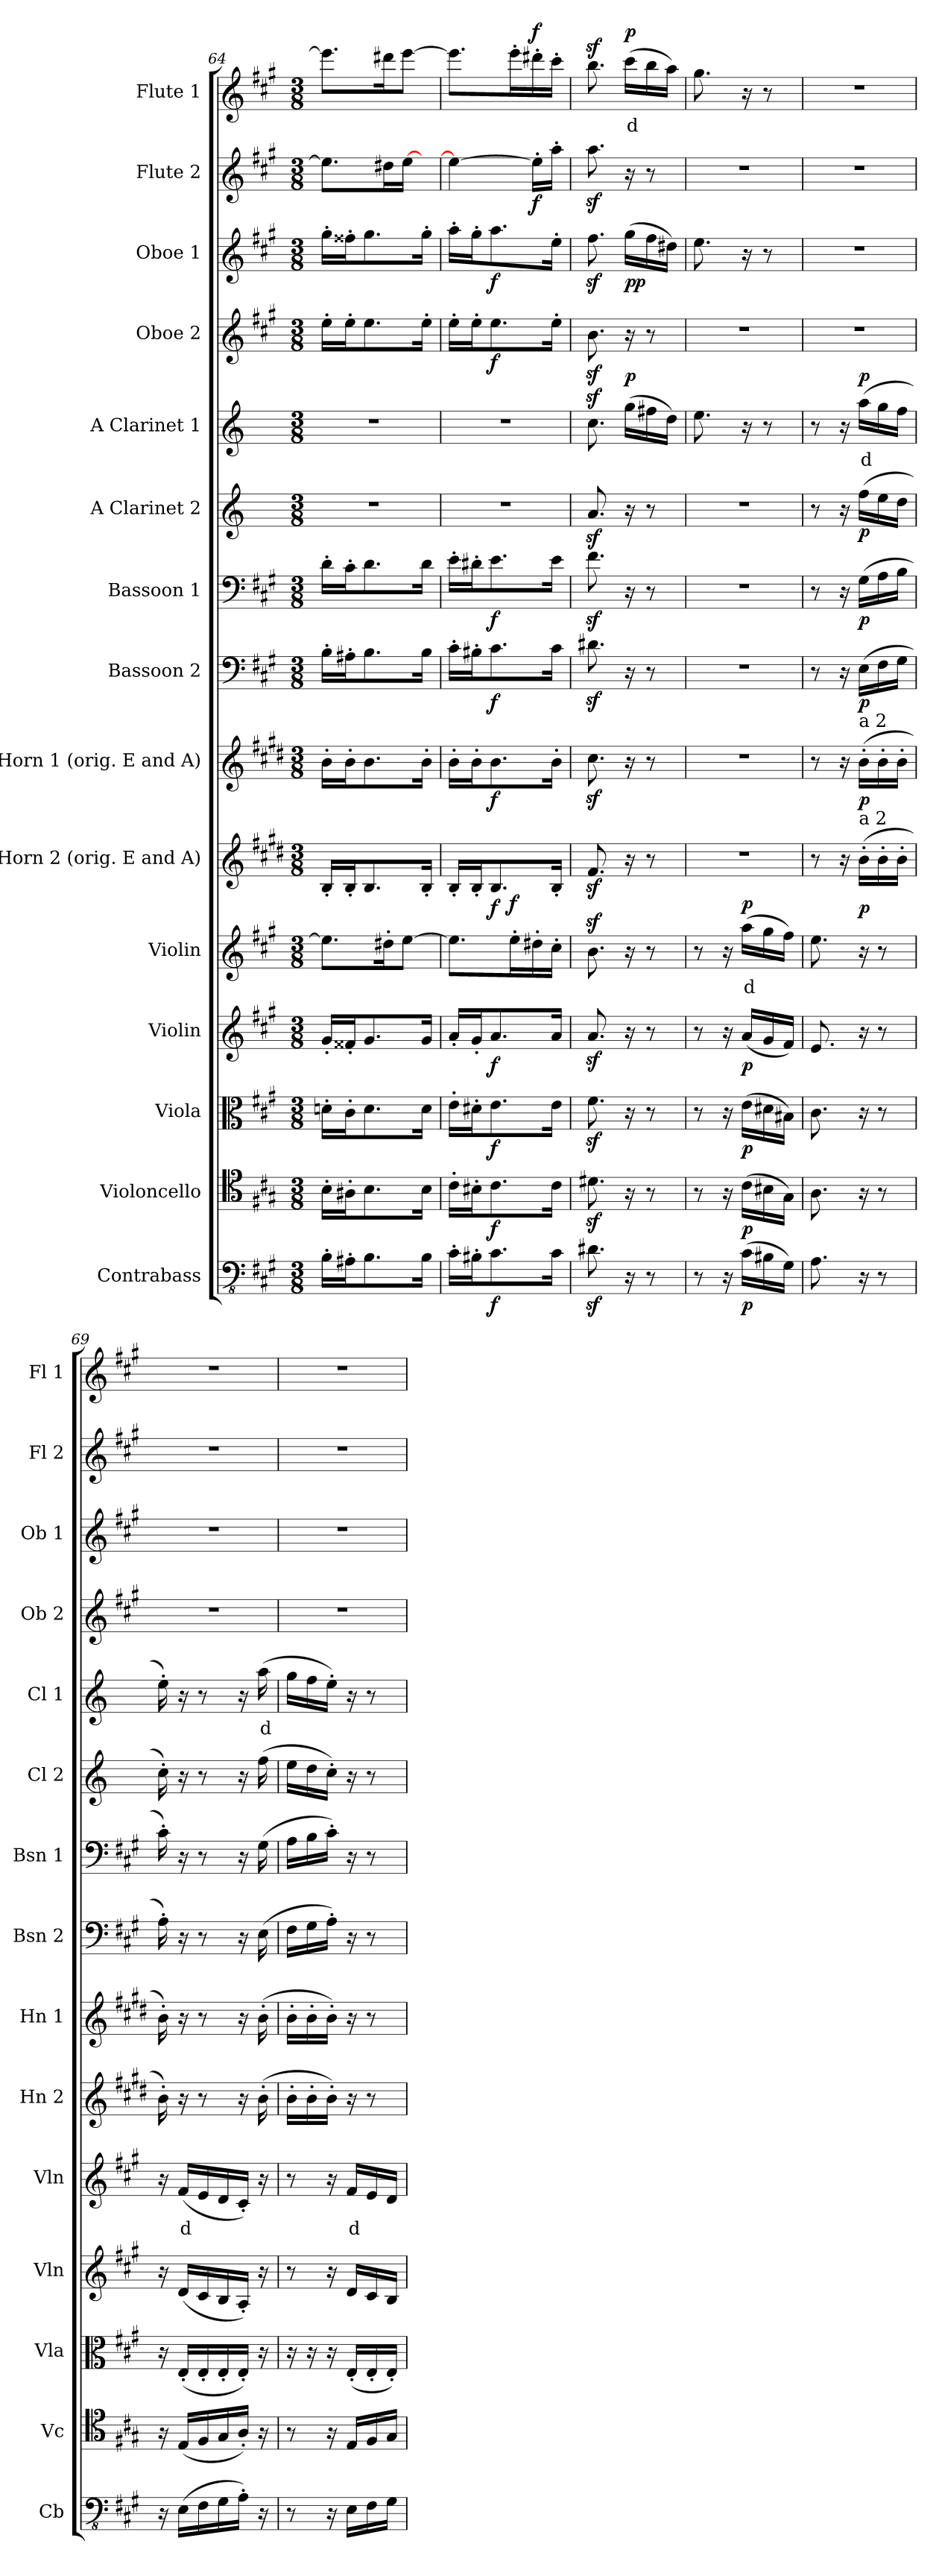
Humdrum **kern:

**kern	**dynam	**kern	**dynam	**kern	**dynam	**kern	**dynam	**kern	**text	**dynam	**kern	**dynam	**kern	**dynam	**kern	**dynam	**kern	**dynam	**kern	**dynam	**kern	**text	**dynam	**kern	**dynam	**kern	**dynam	**kern	**dynam	**kern	**text	**dynam
*part15	*part15	*part14	*part14	*part13	*part13	*part12	*part12	*part11	*part11	*part11	*part10	*part10	*part9	*part9	*part8	*part8	*part7	*part7	*part6	*part6	*part5	*part5	*part5	*part4	*part4	*part3	*part3	*part2	*part2	*part1	*part1	*part1
*staff15	*staff15	*staff14	*staff14	*staff13	*staff13	*staff12	*staff12	*staff11	*staff11	*staff11	*staff10	*staff10	*staff9	*staff9	*staff8	*staff8	*staff7	*staff7	*staff6	*staff6	*staff5	*staff5	*staff5	*staff4	*staff4	*staff3	*staff3	*staff2	*staff2	*staff1	*staff1	*staff1
*I"Contrabass	*	*I"Violoncello	*	*I"Viola	*	*I"Violin	*	*I"Violin	*	*	*I"F Horn 2 (orig. E and A)	*	*I"F Horn 1 (orig. E and A)	*	*I"Bassoon 2	*	*I"Bassoon 1	*	*I"A Clarinet 2	*	*I"A Clarinet 1	*	*	*I"Oboe 2	*	*I"Oboe 1	*	*I"Flute 2	*	*I"Flute 1	*	*
*I'Cb	*	*I'Vc	*	*I'Vla	*	*I'Vln	*	*I'Vln	*	*	*I'Hn 2	*	*I'Hn 1	*	*I'Bsn 2	*	*I'Bsn 1	*	*I'Cl 2	*	*I'Cl 1	*	*	*I'Ob 2	*	*I'Ob 1	*	*I'Fl 2	*	*I'Fl 1	*	*
*clefFv4	*	*clefC4	*	*clefC3	*	*clefG2	*	*clefG2	*	*	*clefG2	*	*clefG2	*	*clefF4	*	*clefF4	*	*clefG2	*	*clefG2	*	*	*clefG2	*	*clefG2	*	*clefG2	*	*clefG2	*	*
*	*	*	*	*	*	*	*	*	*	*	*ITrd4c7	*	*ITrd4c7	*	*	*	*	*	*ITrd2c3	*	*ITrd2c3	*	*	*	*	*	*	*	*	*	*	*
*k[f#c#g#]	*	*k[f#c#g#]	*	*k[f#c#g#]	*	*k[f#c#g#]	*	*k[f#c#g#]	*	*	*k[f#c#g#]	*	*k[f#c#g#]	*	*k[f#c#g#]	*	*k[f#c#g#]	*	*k[f#c#g#]	*	*k[f#c#g#]	*	*	*k[f#c#g#]	*	*k[f#c#g#]	*	*k[f#c#g#]	*	*k[f#c#g#]	*	*
*M3/8	*	*M3/8	*	*M3/8	*	*M3/8	*	*M3/8	*	*	*M3/8	*	*M3/8	*	*M3/8	*	*M3/8	*	*M3/8	*	*M3/8	*	*	*M3/8	*	*M3/8	*	*M3/8	*	*M3/8	*	*
=64	=64	=64	=64	=64	=64	=64	=64	=64	=64	=64	=64	=64	=64	=64	=64	=64	=64	=64	=64	=64	=64	=64	=64	=64	=64	=64	=64	=64	=64	=64	=64	=64
16BB'\LL	.	16B'\LL	.	16dn'\LL	.	16g#'/LL	.	8.ee\L]	.	.	16E'/LL	.	16e'\LL	.	16B'\LL	.	16d'\LL	.	4.r	.	4.r	.	.	16ee'\LL	.	16gg#'\LL	.	8.ee\L]	.	8.eee\L]	.	.
16AA#X'\J	.	16A#X'\J	.	16c#'\J	.	16f##X'/J	.	.	.	.	16E'/J	.	16e'\J	.	16A#X'\J	.	16c#'\J	.	.	.	.	.	.	16ee'\J	.	16ff##X'\J	.	.	.	.	.	.
8.BB\	.	8.B\	.	8.d\	.	8.g#/	.	.	.	.	8.E/	.	8.e\	.	8.B\	.	8.d\	.	.	.	.	.	.	8.ee\	.	8.gg#\	.	.	.	.	.	.
.	.	.	.	.	.	.	.	16dd#X'\K	.	.	.	.	.	.	.	.	.	.	.	.	.	.	.	.	.	.	.	16dd#X\L	.	16ddd#X\K	.	.
.	.	.	.	.	.	.	.	[8ee\J	.	.	.	.	.	.	.	.	.	.	.	.	.	.	.	.	.	.	.	[16ee\JJ	.	[8eee\J	.	.
16BB\Jk	.	16B\Jk	.	16d\Jk	.	16g#/Jk	.	.	.	.	16E'/Jk	.	16e'\Jk	.	16B\Jk	.	16d\Jk	.	.	.	.	.	.	16ee'\Jk	.	16gg#'\Jk	.	16ryy	.	.	.	.
=65	=65	=65	=65	=65	=65	=65	=65	=65	=65	=65	=65	=65	=65	=65	=65	=65	=65	=65	=65	=65	=65	=65	=65	=65	=65	=65	=65	=65	=65	=65	=65	=65
16C#'\LL	.	16c#'\LL	.	16e'\LL	.	16a'/LL	.	8.ee\L]	.	.	16E'/LL	.	16e'\LL	.	16c#'\LL	.	16e'\LL	.	4.r	.	4.r	.	.	16ee'\LL	.	16aa'\LL	.	4ee\_	.	8.eee\L]	.	.
16BB#X'\J	.	16B#X'\J	.	16d#X'\J	.	16g#'/J	.	.	.	.	16E'/J	.	16e'\J	.	16B#X'\J	.	16d#X'\J	.	.	.	.	.	.	16ee'\J	.	16gg#'\J	.	.	.	.	.	.
!	!LO:DY:b	!	!LO:DY:b	!	!LO:DY:b	!	!LO:DY:b	!	!	!	!	!LO:DY:b	!	!LO:DY:b	!	!LO:DY:b	!	!LO:DY:b	!	!	!	!	!	!	!LO:DY:b	!	!LO:DY:b	!	!	!	!	!
8.C#\	f	8.c#\	f	8.e\	f	8.a/	f	.	.	.	8.E/	f	8.e\	f	8.c#\	f	8.e\	f	.	.	.	.	.	8.ee\	f	8.aa\	f	.	.	.	.	.
!	!	!	!	!	!	!	!	!	!	!LO:DY:b	!	!	!	!	!	!	!	!	!	!	!	!	!	!	!	!	!	!	!	!	!	!
.	.	.	.	.	.	.	.	16ee'\L	.	f	.	.	.	.	.	.	.	.	.	.	.	.	.	.	.	.	.	.	.	16eee'\L	.	.
!	!	!	!	!	!	!	!	!	!	!	!	!	!	!	!	!	!	!	!	!	!	!	!	!	!	!	!	!	!LO:DY:b	!	!	!LO:DY:b
.	.	.	.	.	.	.	.	16dd#X'\	.	.	.	.	.	.	.	.	.	.	.	.	.	.	.	.	.	.	.	16ee'\LL]	f	16ddd#X'\	.	f
16C#\Jk	.	16c#\Jk	.	16e\Jk	.	16a/Jk	.	16cc#'\JJ	.	.	16E'/Jk	.	16e'\Jk	.	16c#\Jk	.	16e\Jk	.	.	.	.	.	.	16ee'\Jk	.	16ee'\Jk	.	16aa'\JJ	.	16ccc#'\JJ	.	.
=66	=66	=66	=66	=66	=66	=66	=66	=66	=66	=66	=66	=66	=66	=66	=66	=66	=66	=66	=66	=66	=66	=66	=66	=66	=66	=66	=66	=66	=66	=66	=66	=66
8.D#Xz<\	.	8.d#Xz<\	.	8.f#z<\	.	8.az</	.	8.bz<\	.	.	8.Bz</	.	8.f#z<\	.	8.d#Xz<\	.	8.f#z<\	.	8.f#z</	.	8.az<\	.	.	8.bz<\	.	8.ff#z<\	.	8.aaz<\	.	8.bbz<\	.	.
!	!	!	!	!	!	!	!	!	!	!	!	!	!	!	!	!	!	!	!	!	!	!	!LO:DY:b	!	!	!	!LO:DY:b	!	!	!	!LO:LY:b:color=#FF0000	!
!	!	!	!	!	!	!	!	!	!	!	!	!	!	!	!	!	!	!	!	!	!	!	!	!	!	!	!LO:DY:n=1:b	!	!	!	!	!LO:DY:b
16r	.	16r	.	16r	.	16r	.	16r	.	.	16r	.	16r	.	16r	.	16r	.	16r	.	(>16ee\LL	.	p	16r	.	(>16gg#\LL	p p	16r	.	(>16ccc#\LL	d	p
8r	.	8r	.	8r	.	8r	.	8r	.	.	8r	.	8r	.	8r	.	8r	.	8r	.	16dd#X\	.	.	8r	.	16ff#\	.	8r	.	16bb\	.	.
.	.	.	.	.	.	.	.	.	.	.	.	.	.	.	.	.	.	.	.	.	16b\JJ)	.	.	.	.	16dd#X\JJ)	.	.	.	16aa\JJ)	.	.
=67	=67	=67	=67	=67	=67	=67	=67	=67	=67	=67	=67	=67	=67	=67	=67	=67	=67	=67	=67	=67	=67	=67	=67	=67	=67	=67	=67	=67	=67	=67	=67	=67
8r	.	8r	.	8r	.	8r	.	8r	.	.	4.r	.	4.r	.	4.r	.	4.r	.	4.r	.	8.cc#\	.	.	4.r	.	8.ee\	.	4.r	.	8.gg#\	.	.
16r	.	16r	.	16r	.	16r	.	16r	.	.	.	.	.	.	.	.	.	.	.	.	.	.	.	.	.	.	.	.	.	.	.	.
!	!LO:DY:b	!	!LO:DY:b	!	!LO:DY:b	!	!LO:DY:b	!	!LO:LY:b:color=#FF0000	!LO:DY:b	!	!	!	!	!	!	!	!	!	!	!	!	!	!	!	!	!	!	!	!	!	!
(>16C#\LL	p	(>16c#\LL	p	(>16e\LL	p	(<16a/LL	p	(>16aa\LL	d	p	.	.	.	.	.	.	.	.	.	.	16r	.	.	.	.	16r	.	.	.	16r	.	.
16BB#X\	.	16B#X\	.	16d#X\	.	16g#/	.	16gg#\	.	.	.	.	.	.	.	.	.	.	.	.	8r	.	.	.	.	8r	.	.	.	8r	.	.
16GG#\JJ)	.	16G#\JJ)	.	16B#X\JJ)	.	16f#/JJ)	.	16ff#\JJ)	.	.	.	.	.	.	.	.	.	.	.	.	.	.	.	.	.	.	.	.	.	.	.	.
=68	=68	=68	=68	=68	=68	=68	=68	=68	=68	=68	=68	=68	=68	=68	=68	=68	=68	=68	=68	=68	=68	=68	=68	=68	=68	=68	=68	=68	=68	=68	=68	=68
8.AA\	.	8.A\	.	8.c#\	.	8.e/	.	8.ee\	.	.	8r	.	8r	.	8r	.	8r	.	8r	.	8r	.	.	4.r	.	4.r	.	4.r	.	4.r	.	.
.	.	.	.	.	.	.	.	.	.	.	16r	.	16r	.	16r	.	16r	.	16r	.	16r	.	.	.	.	.	.	.	.	.	.	.
!	!	!	!	!	!	!	!	!	!	!	!	!	!LO:TX:a:t=a 2	!	!	!	!	!	!	!	!	!	!	!	!	!	!	!	!	!	!	!
!	!	!	!	!	!	!	!	!	!	!	!LO:TX:a:t=a 2	!	!	!	!	!	!	!	!	!	!	!	!	!	!	!	!	!	!	!	!	!
!	!	!	!	!	!	!	!	!	!	!	!	!LO:DY:b	!	!LO:DY:b	!	!LO:DY:b	!	!LO:DY:b	!	!LO:DY:b	!	!LO:LY:b:color=#FF0000	!LO:DY:b	!	!	!	!	!	!	!	!	!
16r	.	16r	.	16r	.	16r	.	16r	.	.	(>16e'\LL	p	(>16e'\LL	p	(>16E\LL	p	(>16G#\LL	p	(>16dd\LL	p	(>16ff#\LL	d	p	.	.	.	.	.	.	.	.	.
8r	.	8r	.	8r	.	8r	.	8r	.	.	16e'\	.	16e'\	.	16F#\	.	16A\	.	16cc#\	.	16ee\	.	.	.	.	.	.	.	.	.	.	.
.	.	.	.	.	.	.	.	.	.	.	16e'\JJ	.	16e'\JJ	.	16G#\JJ	.	16B\JJ	.	16b\JJ	.	16dd\JJ	.	.	.	.	.	.	.	.	.	.	.
!!LO:PB:g=z
=69	=69	=69	=69	=69	=69	=69	=69	=69	=69	=69	=69	=69	=69	=69	=69	=69	=69	=69	=69	=69	=69	=69	=69	=69	=69	=69	=69	=69	=69	=69	=69	=69
16r	.	16r	.	16r	.	16r	.	16r	.	.	16e'\)	.	16e'\)	.	16A'\)	.	16c#'\)	.	16a'\)	.	16cc#'\)	.	.	4.r	.	4.r	.	4.r	.	4.r	.	.
!	!	!	!	!	!	!	!	!	!LO:LY:b:color=#FF0000	!	!	!	!	!	!	!	!	!	!	!	!	!	!	!	!	!	!	!	!	!	!	!
(>16EE\LL	.	(<16E/LL	.	(<16E'/LL	.	(<16d/LL	.	(<16f#/LL	d	.	16r	.	16r	.	16r	.	16r	.	16r	.	16r	.	.	.	.	.	.	.	.	.	.	.
16FF#\	.	16F#/	.	16E'/	.	16c#/	.	16e/	.	.	8r	.	8r	.	8r	.	8r	.	8r	.	8r	.	.	.	.	.	.	.	.	.	.	.
16GG#\	.	16G#/	.	16E'/	.	16B/	.	16d/	.	.	.	.	.	.	.	.	.	.	.	.	.	.	.	.	.	.	.	.	.	.	.	.
16AA'\JJ)	.	16A'/JJ)	.	16E'/JJ)	.	16A'/JJ)	.	16c#'/JJ)	.	.	16r	.	16r	.	16r	.	16r	.	16r	.	16r	.	.	.	.	.	.	.	.	.	.	.
!	!	!	!	!	!	!	!	!	!	!	!	!	!	!	!	!	!	!	!	!	!	!LO:LY:b:color=#FF0000	!	!	!	!	!	!	!	!	!	!
16r	.	16r	.	16r	.	16r	.	16r	.	.	(>16e'\	.	(>16e'\	.	(>16E\	.	(>16G#\	.	(>16dd\	.	(>16ff#\	d	.	.	.	.	.	.	.	.	.	.
=70	=70	=70	=70	=70	=70	=70	=70	=70	=70	=70	=70	=70	=70	=70	=70	=70	=70	=70	=70	=70	=70	=70	=70	=70	=70	=70	=70	=70	=70	=70	=70	=70
8r	.	8r	.	16r	.	8r	.	8r	.	.	16e'\LL	.	16e'\LL	.	16F#\LL	.	16A\LL	.	16cc#\LL	.	16ee\LL	.	.	4.r	.	4.r	.	4.r	.	4.r	.	.
.	.	.	.	16r	.	.	.	.	.	.	16e'\	.	16e'\	.	16G#\	.	16B\	.	16b\	.	16dd\	.	.	.	.	.	.	.	.	.	.	.
16r	.	16r	.	16r	.	16r	.	16r	.	.	16e'\JJ)	.	16e'\JJ)	.	16A'\JJ)	.	16c#'\JJ)	.	16a'\JJ)	.	16cc#'\JJ)	.	.	.	.	.	.	.	.	.	.	.
!	!	!	!	!	!	!	!	!	!LO:LY:b:color=#FF0000	!	!	!	!	!	!	!	!	!	!	!	!	!	!	!	!	!	!	!	!	!	!	!
16EE\LL	.	16E/LL	.	(<16E'/LL	.	16d/LL	.	16f#/LL	d	.	16r	.	16r	.	16r	.	16r	.	16r	.	16r	.	.	.	.	.	.	.	.	.	.	.
16FF#\	.	16F#/	.	16E'/	.	16c#/	.	16e/	.	.	8r	.	8r	.	8r	.	8r	.	8r	.	8r	.	.	.	.	.	.	.	.	.	.	.
16GG#\JJ	.	16G#/JJ	.	16E'/JJ)	.	16B/JJ	.	16d/JJ	.	.	.	.	.	.	.	.	.	.	.	.	.	.	.	.	.	.	.	.	.	.	.	.
=	=	=	=	=	=	=	=	=	=	=	=	=	=	=	=	=	=	=	=	=	=	=	=	=	=	=	=	=	=	=	=	=
*-	*-	*-	*-	*-	*-	*-	*-	*-	*-	*-	*-	*-	*-	*-	*-	*-	*-	*-	*-	*-	*-	*-	*-	*-	*-	*-	*-	*-	*-	*-	*-	*-
